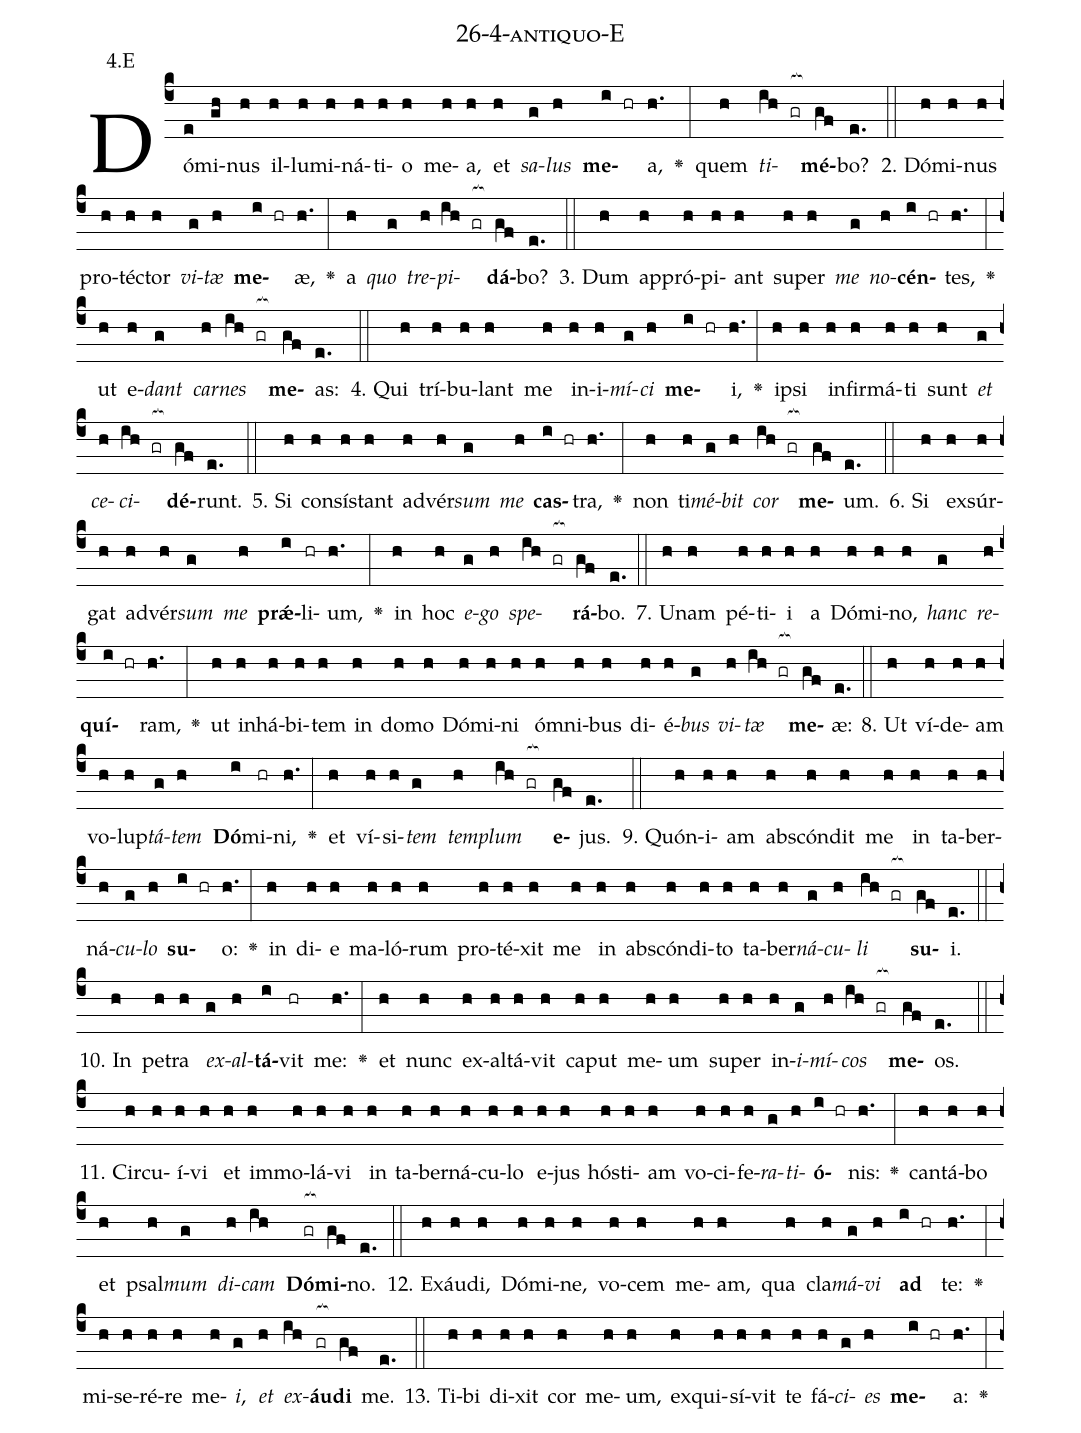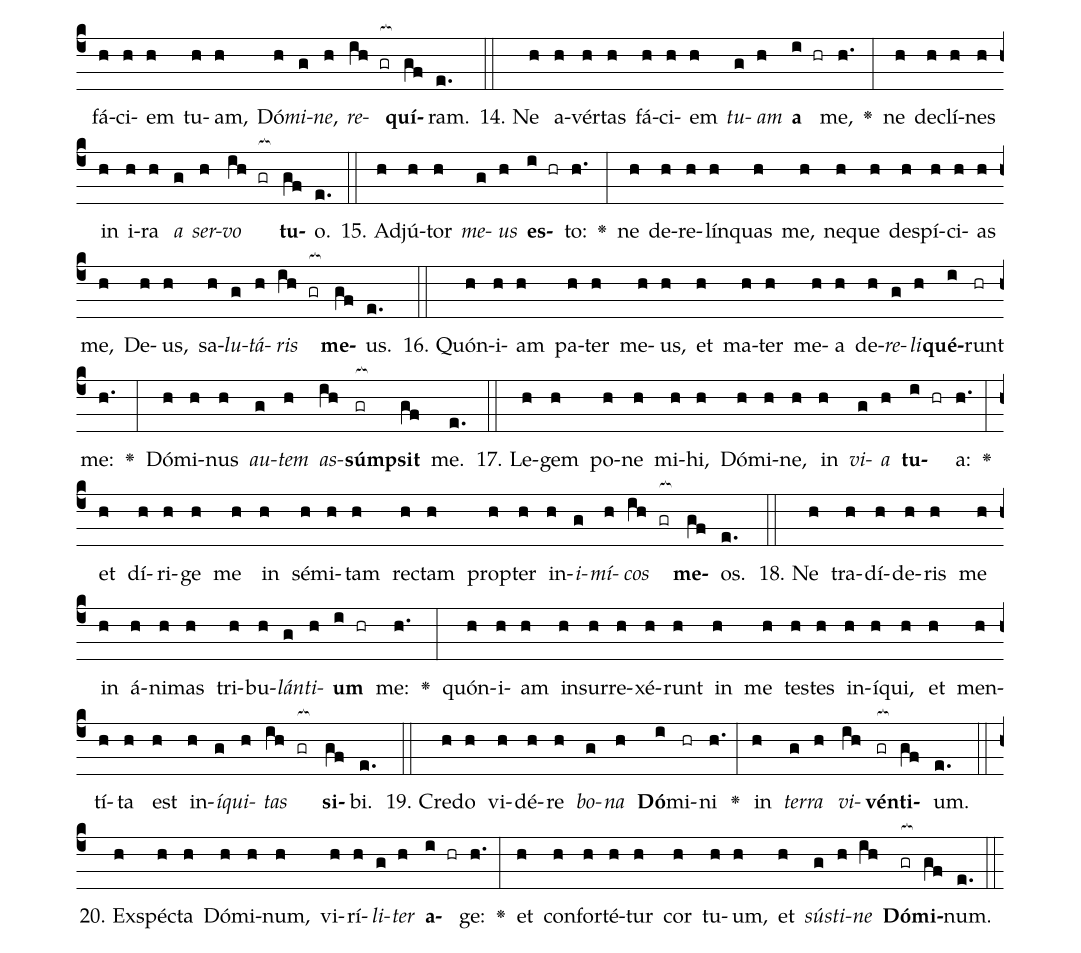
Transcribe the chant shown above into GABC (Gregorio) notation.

name: 26-4-antiquo-E;
annotation: 4.E;
%%
(c4)Dó(e)mi(gh)nus(h) il(h)lu(h)mi(h)ná(h)ti(h)o(h) me(h)a,(h) et(h) <i>sa</i>(g)<i>lus</i>(h) <b>me</b>(i hr)a,(h.) <v>\greheightstar</v>(:) quem(h) <i>ti</i>(ih gr[ocb:1{])<b>mé</b>(gf[ocb:0}])bo?(e.) (::)
2. Dó(h)mi(h)nus(h) pro(h)téc(h)tor(h) <i>vi</i>(g)<i>tæ</i>(h) <b>me</b>(i hr)æ,(h.) <v>\greheightstar</v>(:) a(h) <i>quo</i>(g) <i>tre</i>(h)<i>pi</i>(ih gr[ocb:1{])<b>dá</b>(gf[ocb:0}])bo?(e.) (::)
3. Dum(h) ap(h)pró(h)pi(h)ant(h) su(h)per(h) <i>me</i>(g) <i>no</i>(h)<b>cén</b>(i hr)tes,(h.) <v>\greheightstar</v>(:) ut(h) e(h)<i>dant</i>(g) <i>car</i>(h)<i>nes</i>(ih gr[ocb:1{]) <b>me</b>(gf[ocb:0}])as:(e.) (::)
4. Qui(h) trí(h)bu(h)lant(h) me(h) in(h)i(h)<i>mí</i>(g)<i>ci</i>(h) <b>me</b>(i hr)i,(h.) <v>\greheightstar</v>(:) ip(h)si(h) in(h)fir(h)má(h)ti(h) sunt(h) <i>et</i>(g) <i>ce</i>(h)<i>ci</i>(ih gr[ocb:1{])<b>dé</b>(gf[ocb:0}])runt.(e.) (::)
5. Si(h) con(h)sís(h)tant(h) ad(h)vér(h)<i>sum</i>(g) <i>me</i>(h) <b>cas</b>(i hr)tra,(h.) <v>\greheightstar</v>(:) non(h) ti(h)<i>mé</i>(g)<i>bit</i>(h) <i>cor</i>(ih gr[ocb:1{]) <b>me</b>(gf[ocb:0}])um.(e.) (::)
6. Si(h) ex(h)súr(h)gat(h) ad(h)vér(h)<i>sum</i>(g) <i>me</i>(h) <b>prǽ</b>(i)li(hr)um,(h.) <v>\greheightstar</v>(:) in(h) hoc(h) <i>e</i>(g)<i>go</i>(h) <i>spe</i>(ih gr[ocb:1{])<b>rá</b>(gf[ocb:0}])bo.(e.) (::)
7. U(h)nam(h) pé(h)ti(h)i(h) a(h) Dó(h)mi(h)no,(h) <i>hanc</i>(g) <i>re</i>(h)<b>quí</b>(i hr)ram,(h.) <v>\greheightstar</v>(:) ut(h) in(h)há(h)bi(h)tem(h) in(h) do(h)mo(h) Dó(h)mi(h)ni(h) óm(h)ni(h)bus(h) di(h)é(h)<i>bus</i>(g) <i>vi</i>(h)<i>tæ</i>(ih gr[ocb:1{]) <b>me</b>(gf[ocb:0}])æ:(e.) (::)
8. Ut(h) ví(h)de(h)am(h) vo(h)lup(h)<i>tá</i>(g)<i>tem</i>(h) <b>Dó</b>(i)mi(hr)ni,(h.) <v>\greheightstar</v>(:) et(h) ví(h)si(h)<i>tem</i>(g) <i>tem</i>(h)<i>plum</i>(ih gr[ocb:1{]) <b>e</b>(gf[ocb:0}])jus.(e.) (::)
9. Quón(h)i(h)am(h) abs(h)cón(h)dit(h) me(h) in(h) ta(h)ber(h)ná(h)<i>cu</i>(g)<i>lo</i>(h) <b>su</b>(i hr)o:(h.) <v>\greheightstar</v>(:) in(h) di(h)e(h) ma(h)ló(h)rum(h) pro(h)té(h)xit(h) me(h) in(h) abs(h)cón(h)di(h)to(h) ta(h)ber(h)<i>ná</i>(g)<i>cu</i>(h)<i>li</i>(ih gr[ocb:1{]) <b>su</b>(gf[ocb:0}])i.(e.) (::)
10. In(h) pe(h)tra(h) <i>ex</i>(g)<i>al</i>(h)<b>tá</b>(i)vit(hr) me:(h.) <v>\greheightstar</v>(:) et(h) nunc(h) ex(h)al(h)tá(h)vit(h) ca(h)put(h) me(h)um(h) su(h)per(h) in(h)<i>i</i>(g)<i>mí</i>(h)<i>cos</i>(ih gr[ocb:1{]) <b>me</b>(gf[ocb:0}])os.(e.) (::)
11. Cir(h)cu(h)í(h)vi(h) et(h) im(h)mo(h)lá(h)vi(h) in(h) ta(h)ber(h)ná(h)cu(h)lo(h) e(h)jus(h) hós(h)ti(h)am(h) vo(h)ci(h)fe(h)<i>ra</i>(g)<i>ti</i>(h)<b>ó</b>(i hr)nis:(h.) <v>\greheightstar</v>(:) can(h)tá(h)bo(h) et(h) psal(h)<i>mum</i>(g) <i>di</i>(h)<i>cam</i>(ih) <b>Dó</b>(gr[ocb:1{])<b>mi</b>(gf[ocb:0}])no.(e.) (::)
12. Ex(h)áu(h)di,(h) Dó(h)mi(h)ne,(h) vo(h)cem(h) me(h)am,(h) qua(h) cla(h)<i>má</i>(g)<i>vi</i>(h) <b>ad</b>(i hr) te:(h.) <v>\greheightstar</v>(:) mi(h)se(h)ré(h)re(h) me(h)<i>i</i>,(g) <i>et</i>(h) <i>ex</i>(ih)<b>áu</b>(gr[ocb:1{])<b>di</b>(gf[ocb:0}]) me.(e.) (::)
13. Ti(h)bi(h) di(h)xit(h) cor(h) me(h)um,(h) ex(h)qui(h)sí(h)vit(h) te(h) fá(h)<i>ci</i>(g)<i>es</i>(h) <b>me</b>(i hr)a:(h.) <v>\greheightstar</v>(:) fá(h)ci(h)em(h) tu(h)am,(h) Dó(h)<i>mi</i>(g)<i>ne</i>,(h) <i>re</i>(ih gr[ocb:1{])<b>quí</b>(gf[ocb:0}])ram.(e.) (::)
14. Ne(h) a(h)vér(h)tas(h) fá(h)ci(h)em(h) <i>tu</i>(g)<i>am</i>(h) <b>a</b>(i hr) me,(h.) <v>\greheightstar</v>(:) ne(h) de(h)clí(h)nes(h) in(h) i(h)ra(h) <i>a</i>(g) <i>ser</i>(h)<i>vo</i>(ih gr[ocb:1{]) <b>tu</b>(gf[ocb:0}])o.(e.) (::)
15. Ad(h)jú(h)tor(h) <i>me</i>(g)<i>us</i>(h) <b>es</b>(i hr)to:(h.) <v>\greheightstar</v>(:) ne(h) de(h)re(h)lín(h)quas(h) me,(h) ne(h)que(h) de(h)spí(h)ci(h)as(h) me,(h) De(h)us,(h) sa(h)<i>lu</i>(g)<i>tá</i>(h)<i>ris</i>(ih gr[ocb:1{]) <b>me</b>(gf[ocb:0}])us.(e.) (::)
16. Quón(h)i(h)am(h) pa(h)ter(h) me(h)us,(h) et(h) ma(h)ter(h) me(h)a(h) de(h)<i>re</i>(g)<i>li</i>(h)<b>qué</b>(i)runt(hr) me:(h.) <v>\greheightstar</v>(:) Dó(h)mi(h)nus(h) <i>au</i>(g)<i>tem</i>(h) <i>as</i>(ih)<b>súmp</b>(gr[ocb:1{])<b>sit</b>(gf[ocb:0}]) me.(e.) (::)
17. Le(h)gem(h) po(h)ne(h) mi(h)hi,(h) Dó(h)mi(h)ne,(h) in(h) <i>vi</i>(g)<i>a</i>(h) <b>tu</b>(i hr)a:(h.) <v>\greheightstar</v>(:) et(h) dí(h)ri(h)ge(h) me(h) in(h) sé(h)mi(h)tam(h) rec(h)tam(h) prop(h)ter(h) in(h)<i>i</i>(g)<i>mí</i>(h)<i>cos</i>(ih gr[ocb:1{]) <b>me</b>(gf[ocb:0}])os.(e.) (::)
18. Ne(h) tra(h)dí(h)de(h)ris(h) me(h) in(h) á(h)ni(h)mas(h) tri(h)bu(h)<i>lán</i>(g)<i>ti</i>(h)<b>um</b>(i hr) me:(h.) <v>\greheightstar</v>(:) quón(h)i(h)am(h) in(h)sur(h)re(h)xé(h)runt(h) in(h) me(h) tes(h)tes(h) in(h)í(h)qui,(h) et(h) men(h)tí(h)ta(h) est(h) in(h)<i>í</i>(g)<i>qui</i>(h)<i>tas</i>(ih gr[ocb:1{]) <b>si</b>(gf[ocb:0}])bi.(e.) (::)
19. Cre(h)do(h) vi(h)dé(h)re(h) <i>bo</i>(g)<i>na</i>(h) <b>Dó</b>(i)mi(hr)ni(h.) <v>\greheightstar</v>(:) in(h) <i>ter</i>(g)<i>ra</i>(h) <i>vi</i>(ih)<b>vén</b>(gr[ocb:1{])<b>ti</b>(gf[ocb:0}])um.(e.) (::)
20. Ex(h)spéc(h)ta(h) Dó(h)mi(h)num,(h) vi(h)rí(h)<i>li</i>(g)<i>ter</i>(h) <b>a</b>(i hr)ge:(h.) <v>\greheightstar</v>(:) et(h) con(h)for(h)té(h)tur(h) cor(h) tu(h)um,(h) et(h) <i>sús</i>(g)<i>ti</i>(h)<i>ne</i>(ih) <b>Dó</b>(gr[ocb:1{])<b>mi</b>(gf[ocb:0}])num.(e.) (::)
